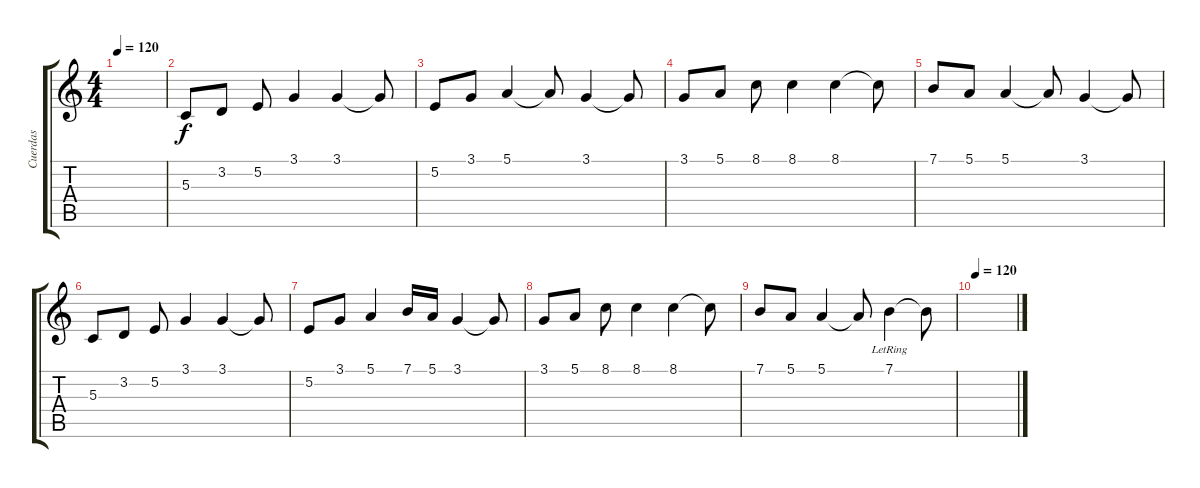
\track ("Cuerdas" "Cuerdas") {instrument stringensemble1}
\staff {score tabs}
\tuning (E4 B3 G3 D3 A2 E2) {hide}
\ts (4 4)
\tempo 120
\clef g2
\ks c
|
5.3.8 3.2.8 5.2.8 3.1.4 3.1.4 3.1{t}.8 |
5.2.8 3.1.8 5.1.4 5.1{t}.8 3.1.4 3.1{t}.8 |
3.1.8 5.1.8 8.1.8 8.1.4 8.1.4 8.1{t}.8 |
7.1.8 5.1.8 5.1.4 5.1{t}.8 3.1.4 3.1{t}.8 |
5.3.8 3.2.8 5.2.8 3.1.4 3.1.4 3.1{t}.8 |
5.2.8 3.1.8 5.1.4 7.1.16 5.1.16 3.1.4 3.1{t}.8 |
3.1.8 5.1.8 8.1.8 8.1.4 8.1.4 8.1{t}.8 |
7.1.8 5.1.8 5.1.4 5.1{t}.8 7.1{lr}.4 7.1{t}.8 |
\tempo 120
